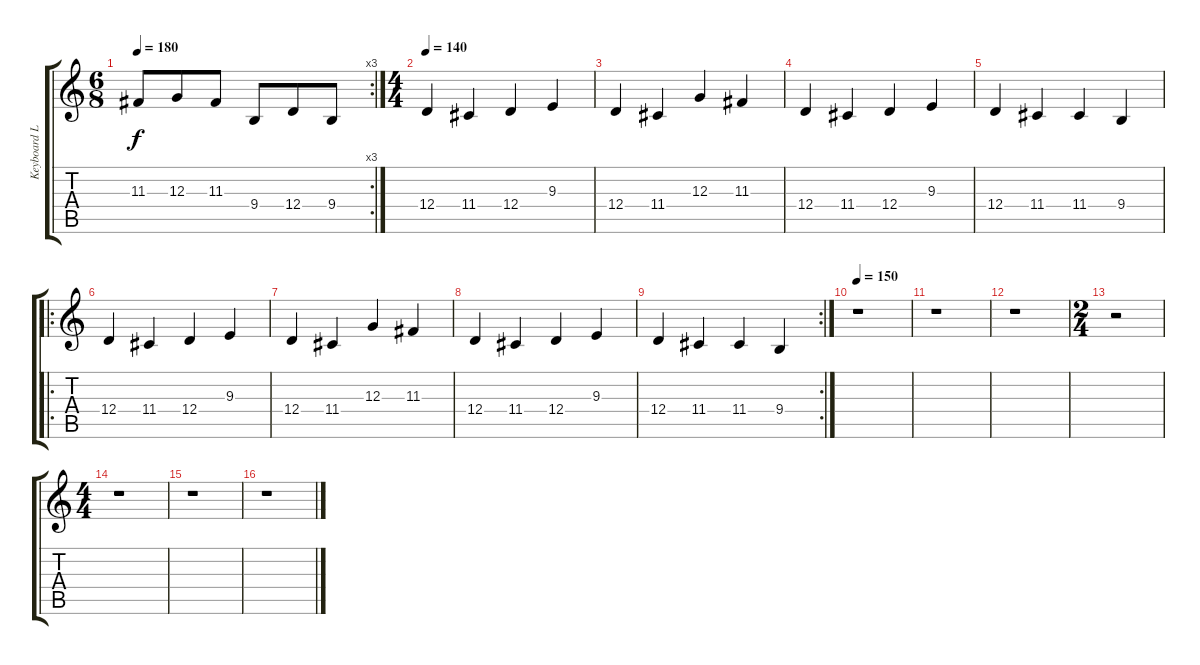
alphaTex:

\track ("Keyboard Lead" "Keyboard L") {instrument stringensemble1}
\staff {score tabs}
\tuning (E4 B3 G3 D3 A2 E2) {hide}
\rc 3
\ts (6 8)
\tempo 180
\clef g2
\ks c
11.3.8{dy f} 12.3.8 11.3.8 9.4.8 12.4.8 9.4.8 |
\ts (4 4)
\tempo 140
12.4.4{instrument choiraahs} 11.4.4 12.4.4 9.3.4 |
12.4.4 11.4.4 12.3.4 11.3.4 |
12.4.4 11.4.4 12.4.4 9.3.4 |
12.4.4 11.4.4 11.4.4 9.4.4 |
\ro
12.4.4 11.4.4 12.4.4 9.3.4 |
12.4.4 11.4.4 12.3.4 11.3.4 |
12.4.4 11.4.4 12.4.4 9.3.4 |
\rc 2
12.4.4 11.4.4 11.4.4 9.4.4 |
\tempo 150
r.1 |
r.1 |
r.1 |
\ts (2 4)
r.2 |
\ts (4 4)
r.1 |
r.1 |
r.1
